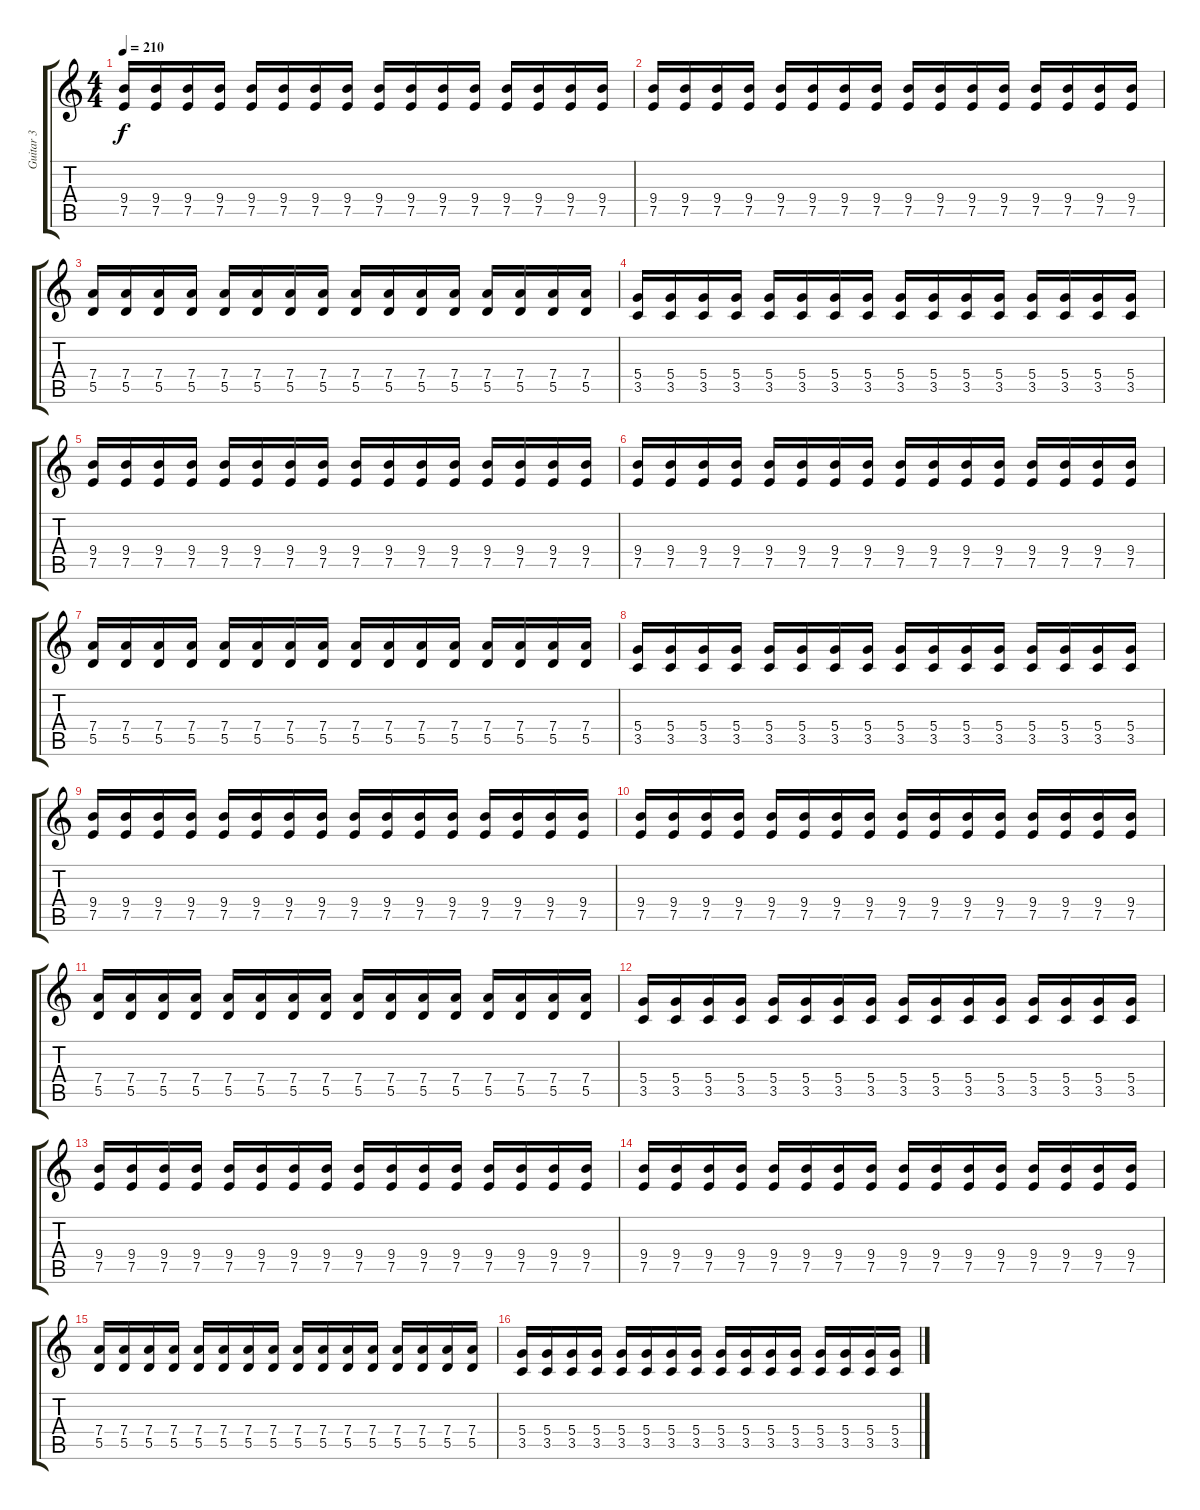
\track ("Guitar 3" "Guitar 3") {instrument distortionguitar}
\staff {score tabs}
\tuning (E4 B3 G3 D3 A2 E2) {hide}
\ts (4 4)
\tempo 210
\clef g2
\ks c
(9.4 7.5).16{dy f} (9.4 7.5).16 (9.4 7.5).16 (9.4 7.5).16 (9.4 7.5).16 (9.4 7.5).16 (9.4 7.5).16 (9.4 7.5).16 (9.4 7.5).16 (9.4 7.5).16 (9.4 7.5).16 (9.4 7.5).16 (9.4 7.5).16 (9.4 7.5).16 (9.4 7.5).16 (9.4 7.5).16 |
(9.4 7.5).16 (9.4 7.5).16 (9.4 7.5).16 (9.4 7.5).16 (9.4 7.5).16 (9.4 7.5).16 (9.4 7.5).16 (9.4 7.5).16 (9.4 7.5).16 (9.4 7.5).16 (9.4 7.5).16 (9.4 7.5).16 (9.4 7.5).16 (9.4 7.5).16 (9.4 7.5).16 (9.4 7.5).16 |
(7.4 5.5).16 (7.4 5.5).16 (7.4 5.5).16 (7.4 5.5).16 (7.4 5.5).16 (7.4 5.5).16 (7.4 5.5).16 (7.4 5.5).16 (7.4 5.5).16 (7.4 5.5).16 (7.4 5.5).16 (7.4 5.5).16 (7.4 5.5).16 (7.4 5.5).16 (7.4 5.5).16 (7.4 5.5).16 |
(5.4 3.5).16 (5.4 3.5).16 (5.4 3.5).16 (5.4 3.5).16 (5.4 3.5).16 (5.4 3.5).16 (5.4 3.5).16 (5.4 3.5).16 (5.4 3.5).16 (5.4 3.5).16 (5.4 3.5).16 (5.4 3.5).16 (5.4 3.5).16 (5.4 3.5).16 (5.4 3.5).16 (5.4 3.5).16 |
(9.4 7.5).16 (9.4 7.5).16 (9.4 7.5).16 (9.4 7.5).16 (9.4 7.5).16 (9.4 7.5).16 (9.4 7.5).16 (9.4 7.5).16 (9.4 7.5).16 (9.4 7.5).16 (9.4 7.5).16 (9.4 7.5).16 (9.4 7.5).16 (9.4 7.5).16 (9.4 7.5).16 (9.4 7.5).16 |
(9.4 7.5).16 (9.4 7.5).16 (9.4 7.5).16 (9.4 7.5).16 (9.4 7.5).16 (9.4 7.5).16 (9.4 7.5).16 (9.4 7.5).16 (9.4 7.5).16 (9.4 7.5).16 (9.4 7.5).16 (9.4 7.5).16 (9.4 7.5).16 (9.4 7.5).16 (9.4 7.5).16 (9.4 7.5).16 |
(7.4 5.5).16 (7.4 5.5).16 (7.4 5.5).16 (7.4 5.5).16 (7.4 5.5).16 (7.4 5.5).16 (7.4 5.5).16 (7.4 5.5).16 (7.4 5.5).16 (7.4 5.5).16 (7.4 5.5).16 (7.4 5.5).16 (7.4 5.5).16 (7.4 5.5).16 (7.4 5.5).16 (7.4 5.5).16 |
(5.4 3.5).16 (5.4 3.5).16 (5.4 3.5).16 (5.4 3.5).16 (5.4 3.5).16 (5.4 3.5).16 (5.4 3.5).16 (5.4 3.5).16 (5.4 3.5).16 (5.4 3.5).16 (5.4 3.5).16 (5.4 3.5).16 (5.4 3.5).16 (5.4 3.5).16 (5.4 3.5).16 (5.4 3.5).16 |
(9.4 7.5).16 (9.4 7.5).16 (9.4 7.5).16 (9.4 7.5).16 (9.4 7.5).16 (9.4 7.5).16 (9.4 7.5).16 (9.4 7.5).16 (9.4 7.5).16 (9.4 7.5).16 (9.4 7.5).16 (9.4 7.5).16 (9.4 7.5).16 (9.4 7.5).16 (9.4 7.5).16 (9.4 7.5).16 |
(9.4 7.5).16 (9.4 7.5).16 (9.4 7.5).16 (9.4 7.5).16 (9.4 7.5).16 (9.4 7.5).16 (9.4 7.5).16 (9.4 7.5).16 (9.4 7.5).16 (9.4 7.5).16 (9.4 7.5).16 (9.4 7.5).16 (9.4 7.5).16 (9.4 7.5).16 (9.4 7.5).16 (9.4 7.5).16 |
(7.4 5.5).16 (7.4 5.5).16 (7.4 5.5).16 (7.4 5.5).16 (7.4 5.5).16 (7.4 5.5).16 (7.4 5.5).16 (7.4 5.5).16 (7.4 5.5).16 (7.4 5.5).16 (7.4 5.5).16 (7.4 5.5).16 (7.4 5.5).16 (7.4 5.5).16 (7.4 5.5).16 (7.4 5.5).16 |
(5.4 3.5).16 (5.4 3.5).16 (5.4 3.5).16 (5.4 3.5).16 (5.4 3.5).16 (5.4 3.5).16 (5.4 3.5).16 (5.4 3.5).16 (5.4 3.5).16 (5.4 3.5).16 (5.4 3.5).16 (5.4 3.5).16 (5.4 3.5).16 (5.4 3.5).16 (5.4 3.5).16 (5.4 3.5).16 |
(9.4 7.5).16 (9.4 7.5).16 (9.4 7.5).16 (9.4 7.5).16 (9.4 7.5).16 (9.4 7.5).16 (9.4 7.5).16 (9.4 7.5).16 (9.4 7.5).16 (9.4 7.5).16 (9.4 7.5).16 (9.4 7.5).16 (9.4 7.5).16 (9.4 7.5).16 (9.4 7.5).16 (9.4 7.5).16 |
(9.4 7.5).16 (9.4 7.5).16 (9.4 7.5).16 (9.4 7.5).16 (9.4 7.5).16 (9.4 7.5).16 (9.4 7.5).16 (9.4 7.5).16 (9.4 7.5).16 (9.4 7.5).16 (9.4 7.5).16 (9.4 7.5).16 (9.4 7.5).16 (9.4 7.5).16 (9.4 7.5).16 (9.4 7.5).16 |
(7.4 5.5).16 (7.4 5.5).16 (7.4 5.5).16 (7.4 5.5).16 (7.4 5.5).16 (7.4 5.5).16 (7.4 5.5).16 (7.4 5.5).16 (7.4 5.5).16 (7.4 5.5).16 (7.4 5.5).16 (7.4 5.5).16 (7.4 5.5).16 (7.4 5.5).16 (7.4 5.5).16 (7.4 5.5).16 |
(5.4 3.5).16 (5.4 3.5).16 (5.4 3.5).16 (5.4 3.5).16 (5.4 3.5).16 (5.4 3.5).16 (5.4 3.5).16 (5.4 3.5).16 (5.4 3.5).16 (5.4 3.5).16 (5.4 3.5).16 (5.4 3.5).16 (5.4 3.5).16 (5.4 3.5).16 (5.4 3.5).16 (5.4 3.5).16
